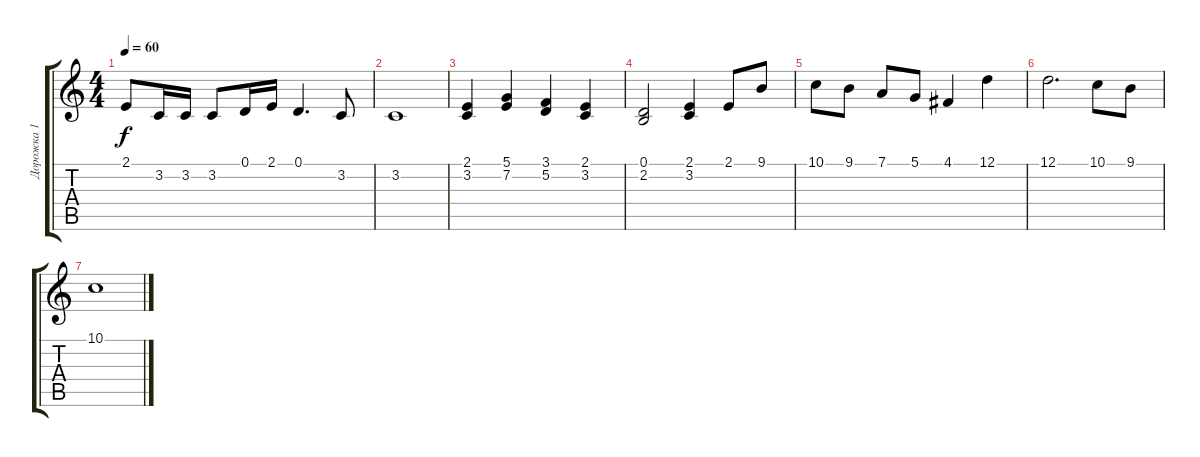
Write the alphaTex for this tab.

\track ("Дорожка 1" "Дорожка 1") {instrument acousticgrandpiano}
\staff {score tabs}
\tuning (D4 A3 F3 C3 G2 C2) {hide}
\ts (4 4)
\tempo 60
\clef g2
\ks aminor
2.1.8{dy f} 3.2.16 3.2.16 3.2.8 0.1.16 2.1.16 0.1.4{d} 3.2.8 |
3.2.1 |
(2.1 3.2).4 (5.1 7.2).4 (3.1 5.2).4 (2.1 3.2).4 |
(0.1 2.2).2 (2.1 3.2).4 2.1.8 9.1.8 |
10.1.8 9.1.8 7.1.8 5.1.8 4.1.4 12.1.4 |
12.1.2{d} 10.1.8 9.1.8 |
10.1.1
